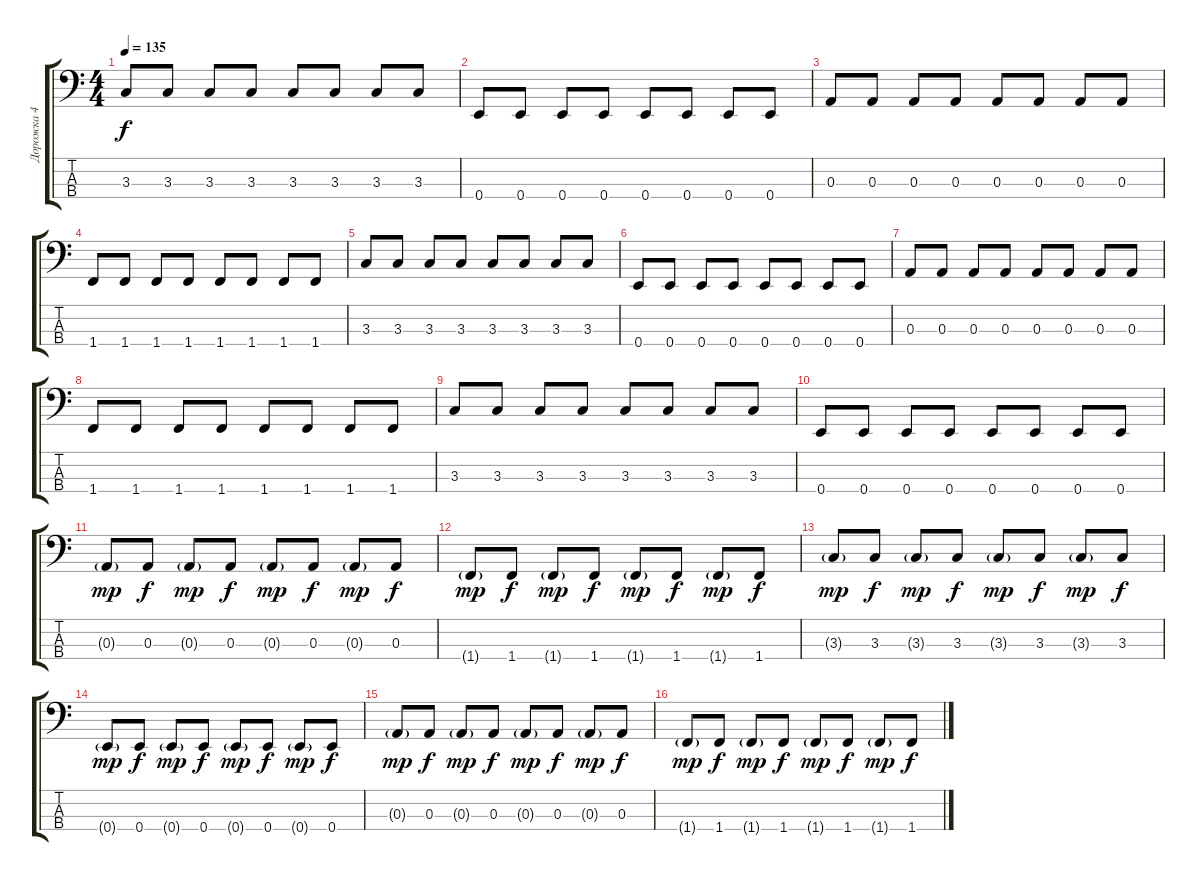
\track ("Дорожка 4" "Дорожка 4") {instrument electricbassfinger}
\staff {score tabs}
\tuning (G2 D2 A1 E1) {hide}
\ts (4 4)
\tempo 135
\clef f4
\ks c
3.3.8{dy f} 3.3.8 3.3.8 3.3.8 3.3.8 3.3.8 3.3.8 3.3.8 |
0.4.8 0.4.8 0.4.8 0.4.8 0.4.8 0.4.8 0.4.8 0.4.8 |
0.3.8 0.3.8 0.3.8 0.3.8 0.3.8 0.3.8 0.3.8 0.3.8 |
1.4.8 1.4.8 1.4.8 1.4.8 1.4.8 1.4.8 1.4.8 1.4.8 |
3.3.8 3.3.8 3.3.8 3.3.8 3.3.8 3.3.8 3.3.8 3.3.8 |
0.4.8 0.4.8 0.4.8 0.4.8 0.4.8 0.4.8 0.4.8 0.4.8 |
0.3.8 0.3.8 0.3.8 0.3.8 0.3.8 0.3.8 0.3.8 0.3.8 |
1.4.8 1.4.8 1.4.8 1.4.8 1.4.8 1.4.8 1.4.8 1.4.8 |
3.3.8 3.3.8 3.3.8 3.3.8 3.3.8 3.3.8 3.3.8 3.3.8 |
0.4.8 0.4.8 0.4.8 0.4.8 0.4.8 0.4.8 0.4.8 0.4.8 |
0.3{g}.8{dy mp} 0.3.8{dy f} 0.3{g}.8{dy mp} 0.3.8{dy f} 0.3{g}.8{dy mp} 0.3.8{dy f} 0.3{g}.8{dy mp} 0.3.8{dy f} |
1.4{g}.8{dy mp} 1.4.8{dy f} 1.4{g}.8{dy mp} 1.4.8{dy f} 1.4{g}.8{dy mp} 1.4.8{dy f} 1.4{g}.8{dy mp} 1.4.8{dy f} |
3.3{g}.8{dy mp} 3.3.8{dy f} 3.3{g}.8{dy mp} 3.3.8{dy f} 3.3{g}.8{dy mp} 3.3.8{dy f} 3.3{g}.8{dy mp} 3.3.8{dy f} |
0.4{g}.8{dy mp} 0.4.8{dy f} 0.4{g}.8{dy mp} 0.4.8{dy f} 0.4{g}.8{dy mp} 0.4.8{dy f} 0.4{g}.8{dy mp} 0.4.8{dy f} |
0.3{g}.8{dy mp} 0.3.8{dy f} 0.3{g}.8{dy mp} 0.3.8{dy f} 0.3{g}.8{dy mp} 0.3.8{dy f} 0.3{g}.8{dy mp} 0.3.8{dy f} |
1.4{g}.8{dy mp} 1.4.8{dy f} 1.4{g}.8{dy mp} 1.4.8{dy f} 1.4{g}.8{dy mp} 1.4.8{dy f} 1.4{g}.8{dy mp} 1.4.8{dy f}
